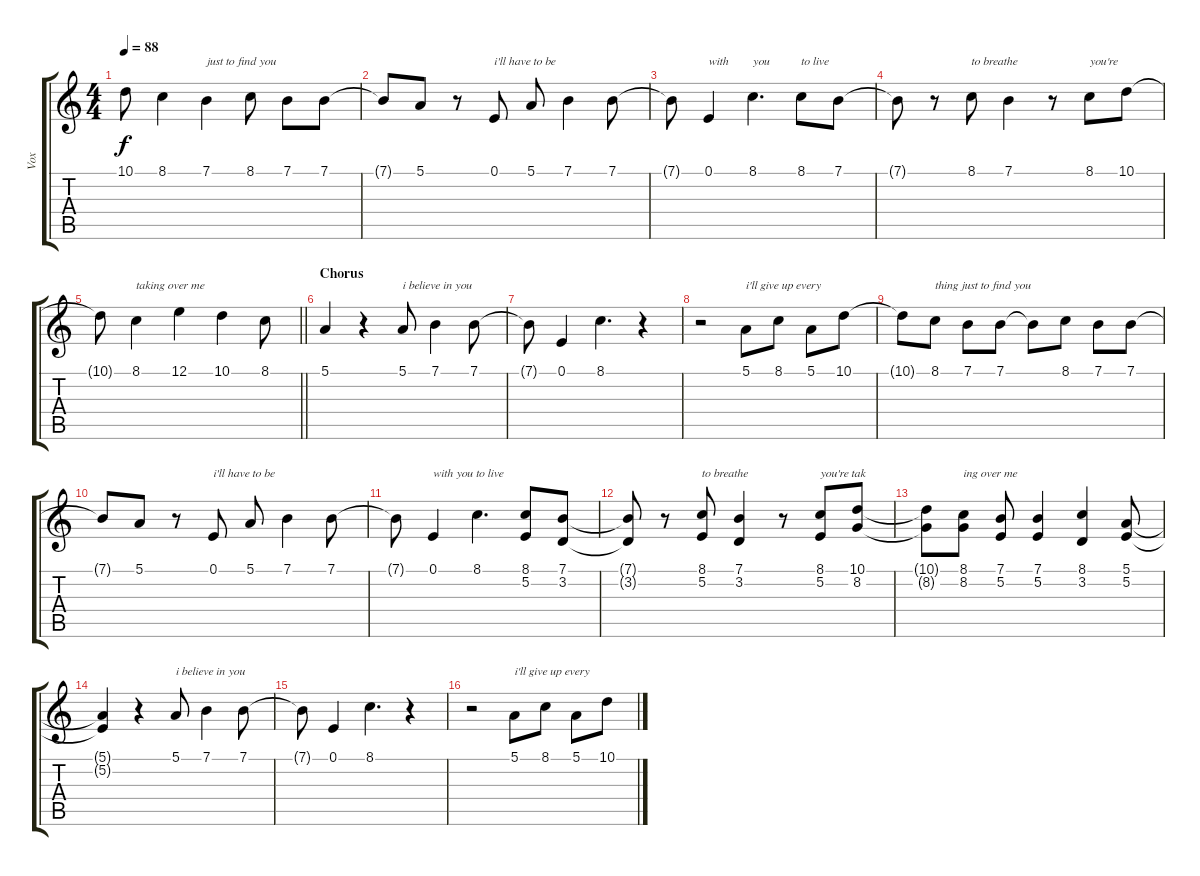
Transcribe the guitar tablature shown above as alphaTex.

\track ("Vox" "Vox") {instrument oboe}
\staff {score tabs}
\tuning (E4 B3 G3 D3 A2 E2) {hide}
\ts (4 4)
\tempo 88
\clef g2
\ks c
10.1{t}.8{dy f} 8.1.4 7.1.4{txt "just to find you"} 8.1.8 7.1.8 7.1.8 |
7.1{t}.8 5.1.8 r.8 0.1.8{txt "i'll have to be"} 5.1.8 7.1.4 7.1.8 |
7.1{t}.8 0.1.4{txt "with"} 8.1.4{d txt "you"} 8.1.8{txt "to live"} 7.1.8 |
7.1{t}.8 r.8 8.1.8{txt "to breathe"} 7.1.4 r.8 8.1.8{txt "you're "} 10.1.8 |
\barLineRight lightlight
10.1{t}.8 8.1.4{txt "taking over me"} 12.1.4 10.1.4 8.1.8 |
\section ("" "Chorus")
5.1.4 r.4 5.1.8{txt "i believe in you"} 7.1.4 7.1.8 |
7.1{t}.8 0.1.4 8.1.4{d} r.4 |
r.2 5.1.8{txt "i'll give up every"} 8.1.8 5.1.8 10.1.8 |
10.1{t}.8 8.1.8{txt "thing just to find you"} 7.1.8 7.1.8 7.1{t}.8 8.1.8 7.1.8 7.1.8 |
7.1{t}.8 5.1.8 r.8 0.1.8{txt "i'll have to be "} 5.1.8 7.1.4 7.1.8 |
7.1{t}.8 0.1.4{txt "with you to live"} 8.1.4{d} (8.1 5.2).8 (7.1 3.2).8 |
(7.1{t} 3.2{t}).8 r.8 (8.1 5.2).8{txt "to breathe"} (7.1 3.2).4 r.8 (8.1 5.2).8{txt "you're tak"} (10.1 8.2).8 |
(10.1{t} 8.2{t}).8 (8.1 8.2).8{txt "ing over me"} (7.1 5.2).8 (7.1 5.2).4 (8.1 3.2).4 (5.1 5.2).8 |
(5.1{t} 5.2{t}).4 r.4 5.1.8{txt "i believe in you"} 7.1.4 7.1.8 |
7.1{t}.8 0.1.4 8.1.4{d} r.4 |
r.2 5.1.8{txt "i'll give up every"} 8.1.8 5.1.8 10.1.8
